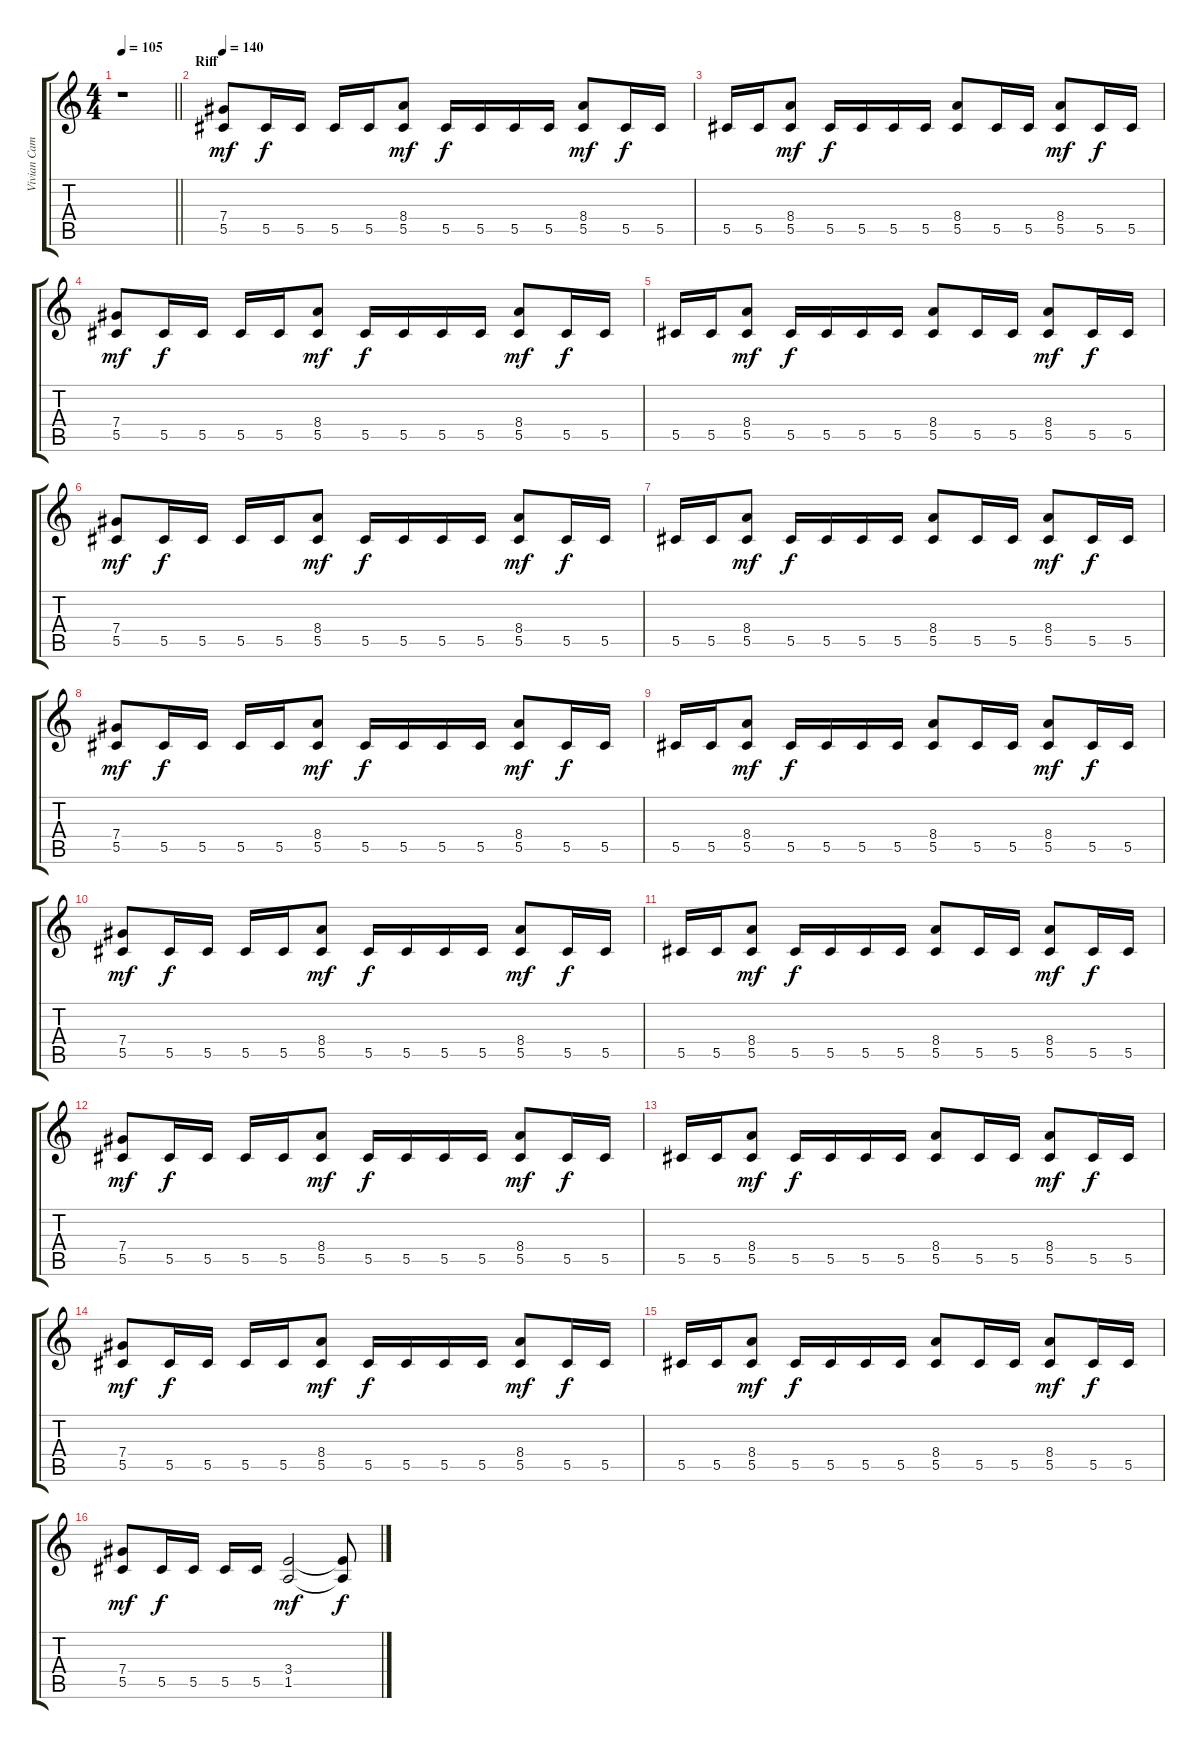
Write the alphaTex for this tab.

\track ("Vivian Campbell" "Vivian Cam") {instrument acousticguitarsteel}
\staff {score tabs}
\tuning (Eb4 Bb3 Gb3 Db3 Ab2 Eb2) {hide}
\ts (4 4)
\tempo 105
\clef g2
\barLineRight lightlight
\ks c
r.1{dy mf} |
\section ("" "Riff")
\tempo 140
(7.4 5.5).8{instrument overdrivenguitar} 5.5.16{dy f} 5.5.16 5.5.16 5.5.16 (8.4 5.5).8{dy mf} 5.5.16{dy f} 5.5.16 5.5.16 5.5.16 (8.4 5.5).8{dy mf} 5.5.16{dy f} 5.5.16 |
5.5.16 5.5.16 (8.4 5.5).8{dy mf} 5.5.16{dy f} 5.5.16 5.5.16 5.5.16 (8.4 5.5).8 5.5.16 5.5.16 (8.4 5.5).8{dy mf} 5.5.16{dy f} 5.5.16 |
(7.4 5.5).8{dy mf} 5.5.16{dy f} 5.5.16 5.5.16 5.5.16 (8.4 5.5).8{dy mf} 5.5.16{dy f} 5.5.16 5.5.16 5.5.16 (8.4 5.5).8{dy mf} 5.5.16{dy f} 5.5.16 |
5.5.16 5.5.16 (8.4 5.5).8{dy mf} 5.5.16{dy f} 5.5.16 5.5.16 5.5.16 (8.4 5.5).8 5.5.16 5.5.16 (8.4 5.5).8{dy mf} 5.5.16{dy f} 5.5.16 |
(7.4 5.5).8{dy mf} 5.5.16{dy f} 5.5.16 5.5.16 5.5.16 (8.4 5.5).8{dy mf} 5.5.16{dy f} 5.5.16 5.5.16 5.5.16 (8.4 5.5).8{dy mf} 5.5.16{dy f} 5.5.16 |
5.5.16 5.5.16 (8.4 5.5).8{dy mf} 5.5.16{dy f} 5.5.16 5.5.16 5.5.16 (8.4 5.5).8 5.5.16 5.5.16 (8.4 5.5).8{dy mf} 5.5.16{dy f} 5.5.16 |
(7.4 5.5).8{dy mf} 5.5.16{dy f} 5.5.16 5.5.16 5.5.16 (8.4 5.5).8{dy mf} 5.5.16{dy f} 5.5.16 5.5.16 5.5.16 (8.4 5.5).8{dy mf} 5.5.16{dy f} 5.5.16 |
5.5.16 5.5.16 (8.4 5.5).8{dy mf} 5.5.16{dy f} 5.5.16 5.5.16 5.5.16 (8.4 5.5).8 5.5.16 5.5.16 (8.4 5.5).8{dy mf} 5.5.16{dy f} 5.5.16 |
(7.4 5.5).8{dy mf} 5.5.16{dy f} 5.5.16 5.5.16 5.5.16 (8.4 5.5).8{dy mf} 5.5.16{dy f} 5.5.16 5.5.16 5.5.16 (8.4 5.5).8{dy mf} 5.5.16{dy f} 5.5.16 |
5.5.16 5.5.16 (8.4 5.5).8{dy mf} 5.5.16{dy f} 5.5.16 5.5.16 5.5.16 (8.4 5.5).8 5.5.16 5.5.16 (8.4 5.5).8{dy mf} 5.5.16{dy f} 5.5.16 |
(7.4 5.5).8{dy mf} 5.5.16{dy f} 5.5.16 5.5.16 5.5.16 (8.4 5.5).8{dy mf} 5.5.16{dy f} 5.5.16 5.5.16 5.5.16 (8.4 5.5).8{dy mf} 5.5.16{dy f} 5.5.16 |
5.5.16 5.5.16 (8.4 5.5).8{dy mf} 5.5.16{dy f} 5.5.16 5.5.16 5.5.16 (8.4 5.5).8 5.5.16 5.5.16 (8.4 5.5).8{dy mf} 5.5.16{dy f} 5.5.16 |
(7.4 5.5).8{dy mf} 5.5.16{dy f} 5.5.16 5.5.16 5.5.16 (8.4 5.5).8{dy mf} 5.5.16{dy f} 5.5.16 5.5.16 5.5.16 (8.4 5.5).8{dy mf} 5.5.16{dy f} 5.5.16 |
5.5.16 5.5.16 (8.4 5.5).8{dy mf} 5.5.16{dy f} 5.5.16 5.5.16 5.5.16 (8.4 5.5).8 5.5.16 5.5.16 (8.4 5.5).8{dy mf} 5.5.16{dy f} 5.5.16 |
(7.4 5.5).8{dy mf} 5.5.16{dy f} 5.5.16 5.5.16 5.5.16 (3.4 1.5).2{dy mf} (3.4{t} 1.5{t}).8{dy f}
